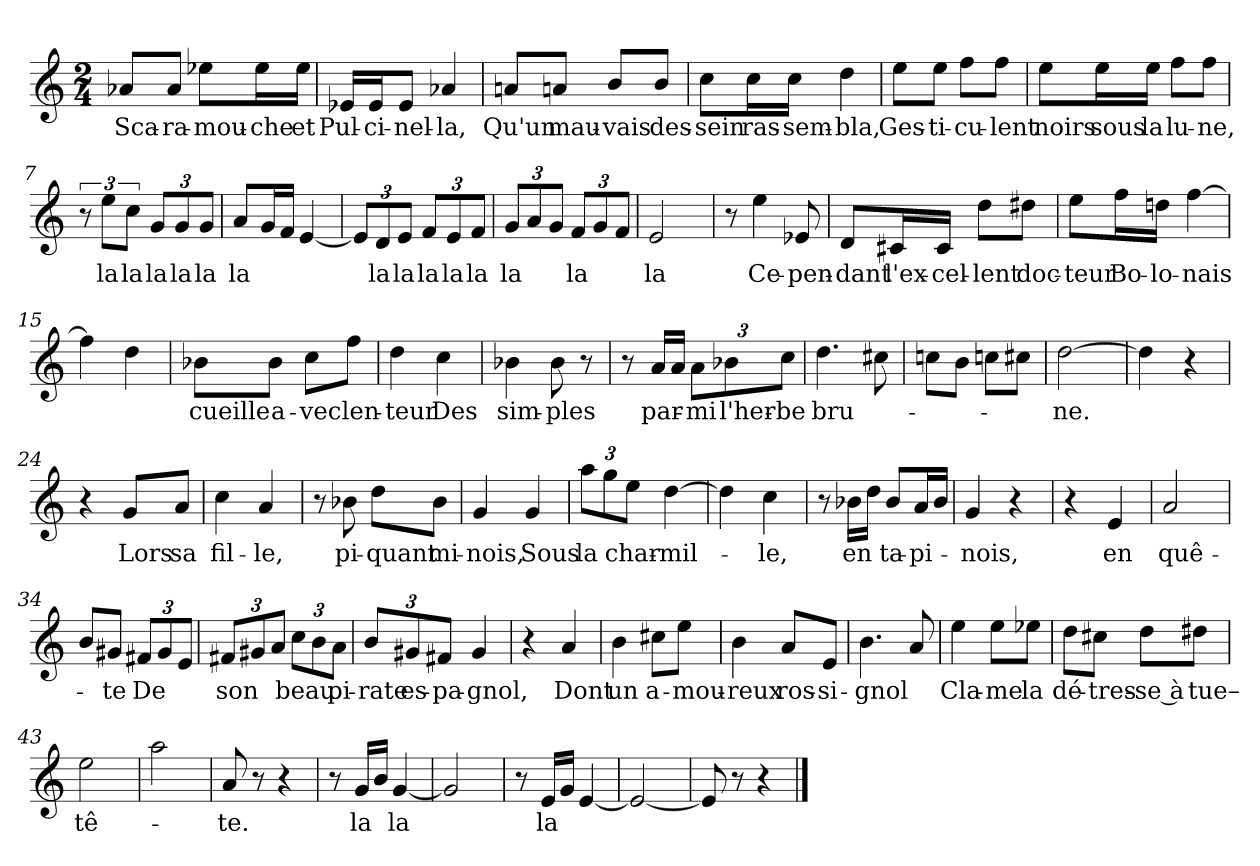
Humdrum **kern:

**kern	**text
*part1	*part1
*staff1	*staff1
*clefG2	*
*k[]	*
*M2/4	*
=1	=1
!	!LO:LY:b
8a-X/L	Sca-
!	!LO:LY:b
8a-/J	-ra-
!	!LO:LY:b
8ee-X\L	-mou-
!	!LO:LY:b
16ee-\L	-che
!	!LO:LY:b
16ee-\JJ	et
=2	=2
!	!LO:LY:b
16e-X/LL	Pul-
!	!LO:LY:b
16e-/J	-ci-
!	!LO:LY:b
8e-/J	-nel-
!	!LO:LY:b
4a-X/	-la,
=3	=3
!	!LO:LY:b
8an/L	Qu'un
!	!LO:LY:b
8an/J	mau-
!	!LO:LY:b
8b/L	-vais
!	!LO:LY:b
8b/J	des-
=4	=4
!	!LO:LY:b
8cc\L	-sein
!	!LO:LY:b
16cc\L	ras-
!	!LO:LY:b
16cc\JJ	-sem-
!	!LO:LY:b
4dd\	-bla,
=5	=5
!	!LO:LY:b
8ee\L	Ges-
!	!LO:LY:b
8ee\J	-ti-
!	!LO:LY:b
8ff\L	-cu-
!	!LO:LY:b
8ff\J	-lent
=6	=6
!	!LO:LY:b
8ee\L	noirs
!	!LO:LY:b
16ee\L	sous
!	!LO:LY:b
16ee\JJ	la
!	!LO:LY:b
8ff\L	lu-
!	!LO:LY:b
8ff\J	-ne,
!!LO:LB:g=z
=7	=7
12r	.
!	!LO:LY:b
12ee\L	la
!	!LO:LY:b
12cc\J	la
!	!LO:LY:b
12g/L	la
!	!LO:LY:b
12g/	la
!	!LO:LY:b
12g/J	la
=8	=8
!	!LO:LY:b
8a/L	la
16g/L	.
16f/JJ	.
[4e/	.
=9	=9
12e/L]	.
!	!LO:LY:b
12d/	la
!	!LO:LY:b
12e/J	la
!	!LO:LY:b
12f/L	la
!	!LO:LY:b
12e/	la
!	!LO:LY:b
12f/J	la
=10	=10
!	!LO:LY:b
12g/L	la
12a/	.
12g/J	.
!	!LO:LY:b
12f/L	la
12g/	.
12f/J	.
=11	=11
!	!LO:LY:b
2e/	la
=12	=12
8r	.
!	!LO:LY:b
4ee\	Ce-
!	!LO:LY:b
8e-X/	-pen-
=13	=13
!	!LO:LY:b
8d/L	-dant
!	!LO:LY:b
16c#X/L	l'ex-
!	!LO:LY:b
16c#/JJ	-cel-
!	!LO:LY:b
8dd\L	-lent
!	!LO:LY:b
8dd#X\J	doc-
=14	=14
!	!LO:LY:b
8ee\L	-teur
!	!LO:LY:b
16ff\L	Bo-
!	!LO:LY:b
16ddn\JJ	-lo-
!	!LO:LY:b
[4ff\	-nais
=15	=15
4ff\]	.
4dd\	.
!!LO:LB:g=z
=16	=16
!	!LO:LY:b
8b-X\L	cueille
!	!LO:LY:b
8b-\J	a-
!	!LO:LY:b
8cc\L	-vec
!	!LO:LY:b
8ff\J	len-
=17	=17
!	!LO:LY:b
4dd\	-teur
!	!LO:LY:b
4cc\	Des
=18	=18
!	!LO:LY:b
4b-X\	sim-
!	!LO:LY:b
8b-\	-ples
8r	.
=19	=19
8r	.
!	!LO:LY:b
16a/LL	par-
16a/JJ	.
!	!LO:LY:b
12a\L	-mi
!	!LO:LY:b
12b-X\	l'her-
!	!LO:LY:b
12cc\J	-be
=20	=20
!	!LO:LY:b
4.dd\	bru-
8cc#X\	.
=21	=21
8ccn\L	.
8b\J	.
8ccn\L	.
8cc#X\J	.
=22	=22
!	!LO:LY:b
[2dd\	-ne.
=23	=23
4dd\]	.
4r	.
=24	=24
4r	.
!	!LO:LY:b
8g/L	Lors
!	!LO:LY:b
8a/J	sa
=25	=25
!	!LO:LY:b
4cc\	fil-
!	!LO:LY:b
4a/	-le,
!!LO:LB:g=z
=26	=26
8r	.
!	!LO:LY:b
8b-X\	pi-
!	!LO:LY:b
8dd\L	-quant
!	!LO:LY:b
8b-\J	mi-
=27	=27
!	!LO:LY:b
4g/	-nois,
!	!LO:LY:b
4g/	Sous
=28	=28
!	!LO:LY:b
12aa\L	la
12gg\	.
!	!LO:LY:b
12ee\J	char-
!	!LO:LY:b
[4dd\	-mil-
=29	=29
4dd\]	.
!	!LO:LY:b
4cc\	-le,
=30	=30
8r	.
!	!LO:LY:b
16b-X\LL	en
16dd\JJ	.
!	!LO:LY:b
8b-/L	ta-
!	!LO:LY:b
16a/L	-pi-
16b-/JJ	.
=31	=31
!	!LO:LY:b
4g/	-nois,
4r	.
=32	=32
4r	.
!	!LO:LY:b
4e/	en
=33	=33
!	!LO:LY:b
2a/	quê-
=34	=34
8b/L	.
!	!LO:LY:b
8g#X/J	-te
!	!LO:LY:b
12f#X/L	De
12g#/	.
12e/J	.
=35	=35
!	!LO:LY:b
12f#X/L	son
12g#X/	.
12a/J	.
!	!LO:LY:b
12cc\L	beau
12b\	.
!	!LO:LY:b
12a\J	pi-
!!LO:LB:g=z
=36	=36
!	!LO:LY:b
12b/L	-rate
!	!LO:LY:b
12g#X/	es-
!	!LO:LY:b
12f#X/J	-pa-
!	!LO:LY:b
4g#/	-gnol,
=37	=37
4r	.
!	!LO:LY:b
4a/	Dont
=38	=38
!	!LO:LY:b
4b\	un
!	!LO:LY:b
8cc#X\L	a-
!	!LO:LY:b
8ee\J	-mou-
=39	=39
!	!LO:LY:b
4b\	-reux
!	!LO:LY:b
8a/L	ros-
!	!LO:LY:b
8e/J	-si-
=40	=40
!	!LO:LY:b
4.b\	-gnol
8a/	.
=41	=41
!	!LO:LY:b
4ee\	Cla-
!	!LO:LY:b
8ee\L	-me
!	!LO:LY:b
8ee-X\J	la
=42	=42
!	!LO:LY:b
8dd\L	dé-
!	!LO:LY:b
8cc#X\J	-tres-
!	!LO:LY:b
8dd\L	-se à
!	!LO:LY:b
8dd#X\J	tue–
=43	=43
!	!LO:LY:b
2ee\	tê-
=44	=44
2aa\	.
=45	=45
!	!LO:LY:b
8a/	-te.
8r	.
4r	.
!!LO:LB:g=z
=46	=46
8r	.
!	!LO:LY:b
16g/LL	la
16b/JJ	.
!	!LO:LY:b
[4g/	la
=47	=47
2g/]	.
=48	=48
8r	.
!	!LO:LY:b
16e/LL	la
16g/JJ	.
[4e/	.
=49	=49
2e/_	.
=50	=50
8e/]	.
8r	.
4r	.
==	==
*-	*-
